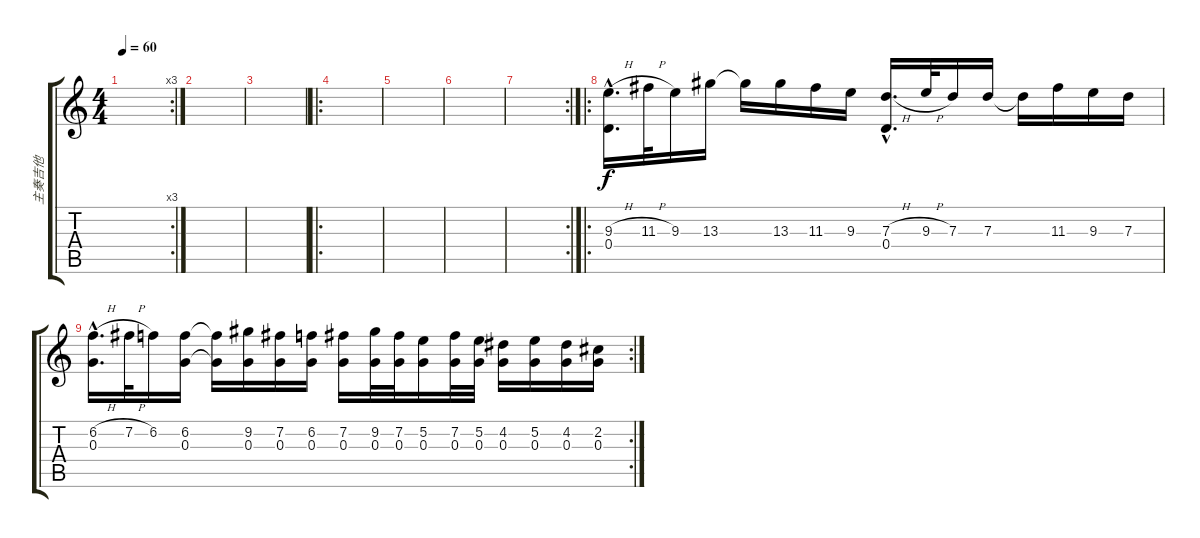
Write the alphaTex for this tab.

\track ("主奏吉他" "主奏吉他") {instrument acousticguitarsteel}
\staff {score tabs}
\tuning (E4 B3 G3 D3 A2 E2) {hide}
\rc 3
\ts (4 4)
\tempo 60
\clef g2
\ks c
|
|
|
\ro
|
|
|
\rc 2
|
\ro
(9.3{h hac} 0.4{hac}).16{d} 11.3{h}.32 9.3.16 13.3.16 13.3{t}.16 13.3.16 11.3.16 9.3.16 (7.3{h hac} 0.4{hac}).16{d} 9.3{h}.32 7.3.16 7.3.16 7.3{t}.16 11.3.16 9.3.16 7.3.16 |
\rc 2
(6.2{h hac} 0.3{hac}).16{d} 7.2{h}.32 6.2.16 (6.2 0.3).16 (6.2{t} 0.3{t}).16 (9.2 0.3).16 (7.2 0.3).16 (6.2 0.3).16 (7.2 0.3).16 (9.2 0.3).32 (7.2 0.3).32 (5.2 0.3).16 (7.2 0.3).32 (5.2 0.3).32 (4.2 0.3).16 (5.2 0.3).16 (4.2 0.3).16 (2.2 0.3).16
